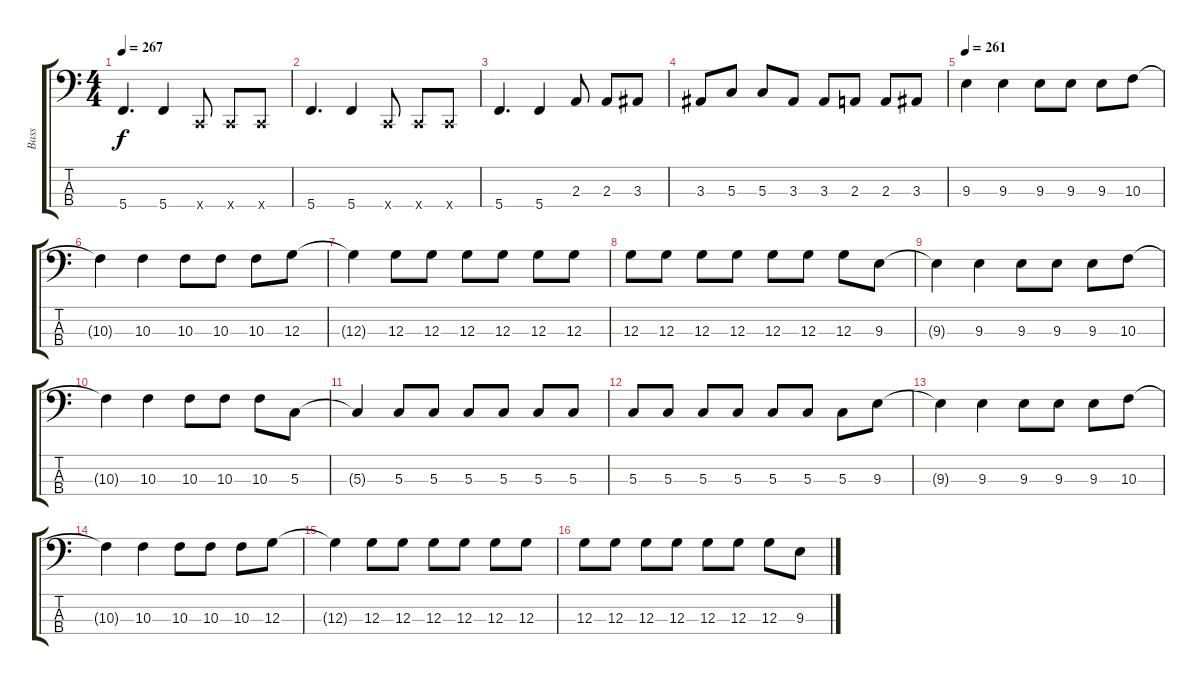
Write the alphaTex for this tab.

\track ("Bass" "Bass") {instrument electricbasspick}
\staff {score tabs}
\tuning (F2 C2 G1 C1) {hide}
\ts (4 4)
\tempo 267
\clef f4
\ks c
5.4.4{d dy f} 5.4.4 0.4{x}.8 0.4{x}.8 0.4{x}.8 |
5.4.4{d} 5.4.4 0.4{x}.8 0.4{x}.8 0.4{x}.8 |
5.4.4{d} 5.4.4 2.3.8 2.3.8 3.3.8 |
3.3.8 5.3.8 5.3.8 3.3.8 3.3.8 2.3.8 2.3.8 3.3.8 |
\tempo 261
9.3.4 9.3.4 9.3.8 9.3.8 9.3.8 10.3.8 |
10.3{t}.4 10.3.4 10.3.8 10.3.8 10.3.8 12.3.8 |
12.3{t}.4 12.3.8 12.3.8 12.3.8 12.3.8 12.3.8 12.3.8 |
12.3.8 12.3.8 12.3.8 12.3.8 12.3.8 12.3.8 12.3.8 9.3.8 |
9.3{t}.4 9.3.4 9.3.8 9.3.8 9.3.8 10.3.8 |
10.3{t}.4 10.3.4 10.3.8 10.3.8 10.3.8 5.3.8 |
5.3{t}.4 5.3.8 5.3.8 5.3.8 5.3.8 5.3.8 5.3.8 |
5.3.8 5.3.8 5.3.8 5.3.8 5.3.8 5.3.8 5.3.8 9.3.8 |
9.3{t}.4 9.3.4 9.3.8 9.3.8 9.3.8 10.3.8 |
10.3{t}.4 10.3.4 10.3.8 10.3.8 10.3.8 12.3.8 |
12.3{t}.4 12.3.8 12.3.8 12.3.8 12.3.8 12.3.8 12.3.8 |
12.3.8 12.3.8 12.3.8 12.3.8 12.3.8 12.3.8 12.3.8 9.3.8
